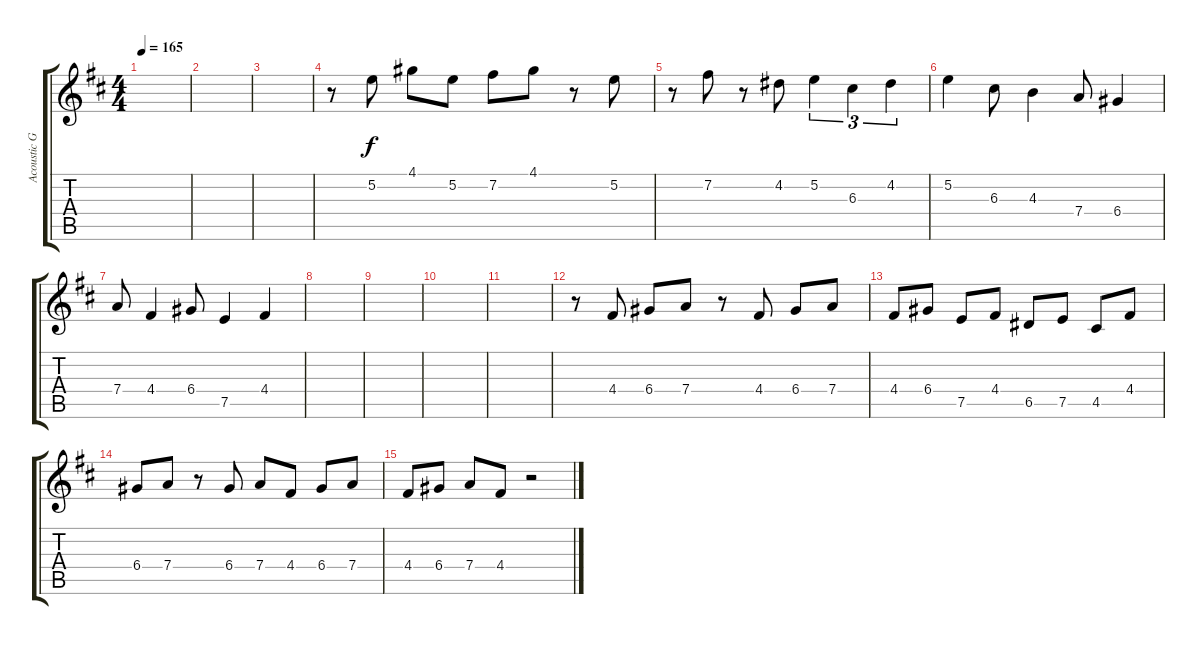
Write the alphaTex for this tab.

\track ("Acoustic Guitar 2" "Acoustic G") {instrument acousticguitarsteel}
\staff {score tabs}
\tuning (E4 B3 G3 D3 A2 E2) {hide}
\ts (4 4)
\tempo 165
\clef g2
\ks d
|
|
|
r.8 5.2.8 4.1.8 5.2.8 7.2.8 4.1.8 r.8 5.2.8 |
r.8 7.2.8 r.8 4.2.8 5.2.4{tu (3 2)} 6.3.4{tu (3 2)} 4.2.4{tu (3 2)} |
5.2.4 6.3.8 4.3.4 7.4.8 6.4.4 |
7.4.8 4.4.4 6.4.8 7.5.4 4.4.4 |
|
|
|
|
r.8 4.4.8 6.4.8 7.4.8 r.8 4.4.8 6.4.8 7.4.8 |
4.4.8 6.4.8 7.5.8 4.4.8 6.5.8 7.5.8 4.5.8 4.4.8 |
6.4.8 7.4.8 r.8 6.4.8 7.4.8 4.4.8 6.4.8 7.4.8 |
4.4.8 6.4.8 7.4.8 4.4.8 r.2
